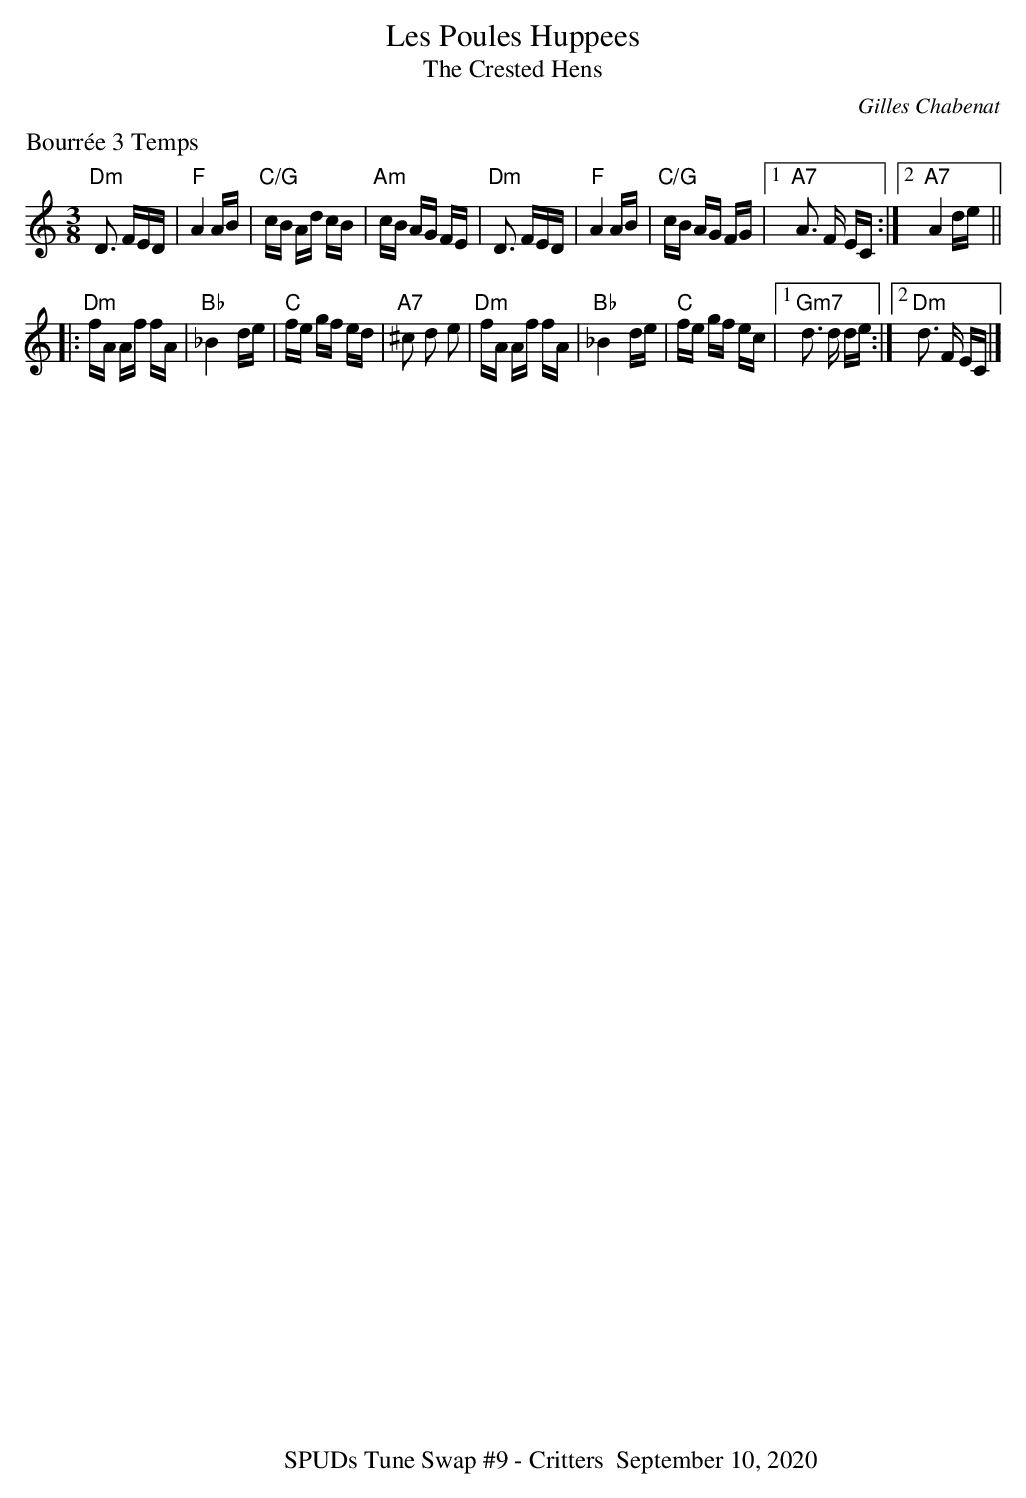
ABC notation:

X:1
T:Poules Huppees, Les
T:The Crested Hens
C:Gilles Chabenat
M:3/8
L:1/16
K:Ddor
%%text Bourrée 3 Temps
"Dm"D3 FED|"F"A4 AB|"C/G"cB Ad cB|"Am"cB AG FE|\
"Dm"D3 FED|"F"A4 AB|"C/G"cB AG FG|1 "A7"A3 F EC:|2"A7"A4 de||
|:"Dm"fA Af fA|"Bb"_B4 de| "C"fe gf ed|"A7"^c2 d2 e2|\
"Dm"fA Af fA|"Bb"_B4 de|"C"fe gf ec|1"Gm7"d3 d de:|2"Dm"d3 F EC|]
